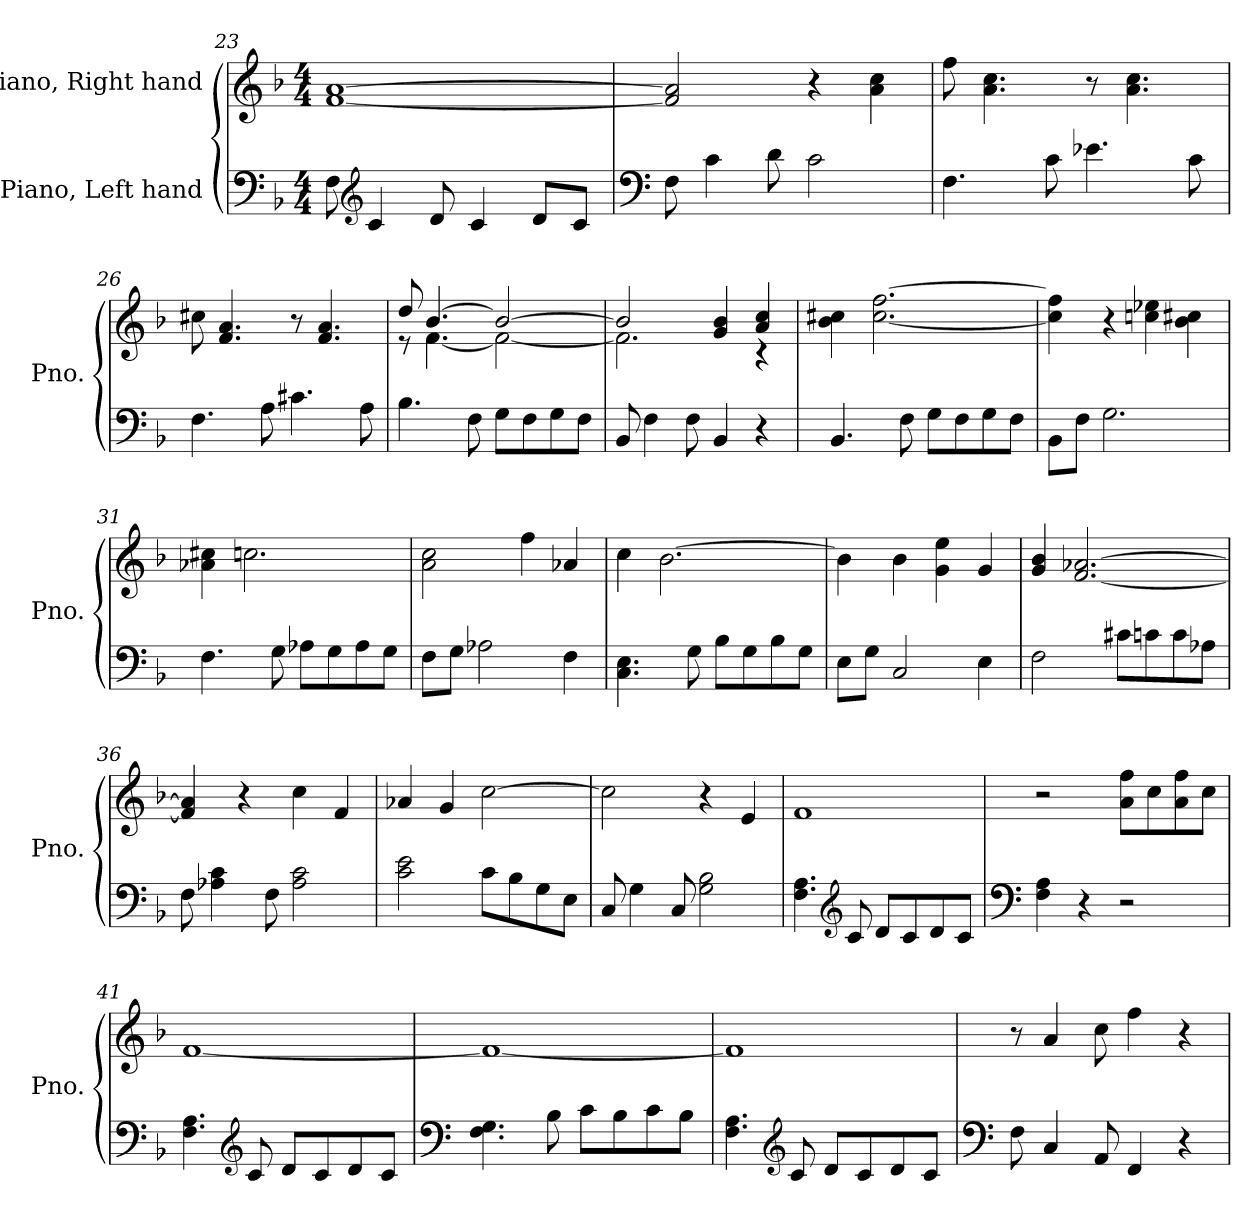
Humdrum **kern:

**kern	**kern
*part2	*part1
*staff2	*staff1
*I"Piano, Left hand	*I"Piano, Right hand
*I'Pno.	*I'Pno.
*clefF4	*clefG2
*k[b-]	*k[b-]
*M4/4	*M4/4
=23	=23
8F\	[1f [1a
*clefG2	*
4c/	.
8d/	.
4c/	.
8d/L	.
8c/J	.
=24	=24
*clefF4	*
8F\	2f/] 2a/]
4c\	.
8d\	.
2c\	4r
.	4a\ 4cc\
!!LO:LB:g=z
=25	=25
4.F\	8ff\
.	4.a\ 4.cc\
8c\	.
4.e-X\	8r
.	4.a\ 4.cc\
8c\	.
=26	=26
4.F\	8cc#X\
.	4.f/ 4.a/
8A\	.
4.c#X\	8r
.	4.f/ 4.a/
8A\	.
=27	=27
*	*^
4.B-\	8dd/	8r
.	[4.b-/	[4.f\
8F\	.	.
8G\L	2b-/_	2f\_
8F\	.	.
8G\	.	.
8F\J	.	.
=28	=28	=28
8BB-/	2b-/]	2.f\]
4F\	.	.
8F\	.	.
4BB-/	4g/ 4b-/	.
4r	4a/ 4cc/	4r
*	*v	*v
=29	=29
4.BB-/	4b-\ 4cc#X\
.	[2.cc#\ [2.ff\
8F\	.
8G\L	.
8F\	.
8G\	.
8F\J	.
!!LO:PB:g=z
=30	=30
8BB-\L	4cc#\] 4ff\]
8F\J	.
2.G\	4r
.	4ccn\ 4ee-X\
.	4b-\ 4cc#X\
=31	=31
4.F\	4a-X\ 4cc#X\
.	2.ccn\
8G\	.
8A-X\L	.
8G\	.
8A-\	.
8G\J	.
=32	=32
8F\L	2a\ 2cc\
8G\J	.
2A-X\	.
.	4ff\
4F\	4a-X/
=33	=33
4.C\ 4.E\	4cc\
.	[2.b-\
8G\	.
8B-\L	.
8G\	.
8B-\	.
8G\J	.
=34	=34
8E\L	4b-\]
8G\J	.
2C/	4b-\
.	4g\ 4ee\
4E\	4g/
!!LO:LB:g=z
=35	=35
2F\	4g/ 4b-/
.	[2.f/ [2.a-X/
8c#X\L	.
8cn\	.
8c\	.
8A-X\J	.
=36	=36
8F\	4f/] 4a-/]
4A-X\ 4c\	.
.	4r
8F\	.
2A-\ 2c\	4cc\
.	4f/
=37	=37
2c\ 2e\	4a-X/
.	4g/
8c\L	[2cc\
8B-\	.
8G\	.
8E\J	.
=38	=38
8C/	2cc\]
4G\	.
8C/	.
2G\ 2B-\	4r
.	4e/
=39	=39
4.F\ 4.A\	1f
*clefG2	*
8c/	.
8d/L	.
8c/	.
8d/	.
8c/J	.
!!LO:LB:g=z
=40	=40
*clefF4	*
4F\ 4A\	2r
4r	.
2r	8a\ 8ff\L
.	8cc\
.	8a\ 8ff\
.	8cc\J
=41	=41
4.F\ 4.A\	[1f
*clefG2	*
8c/	.
8d/L	.
8c/	.
8d/	.
8c/J	.
=42	=42
*clefF4	*
4.F\ 4.G\	1f_
8B-\	.
8c\L	.
8B-\	.
8c\	.
8B-\J	.
=43	=43
4.F\ 4.A\	1f]
*clefG2	*
8c/	.
8d/L	.
8c/	.
8d/	.
8c/J	.
=44	=44
*clefF4	*
8F\	8r
4C/	4a/
8AA/	8cc\
4FF/	4ff\
4r	4r
=	=
*-	*-
